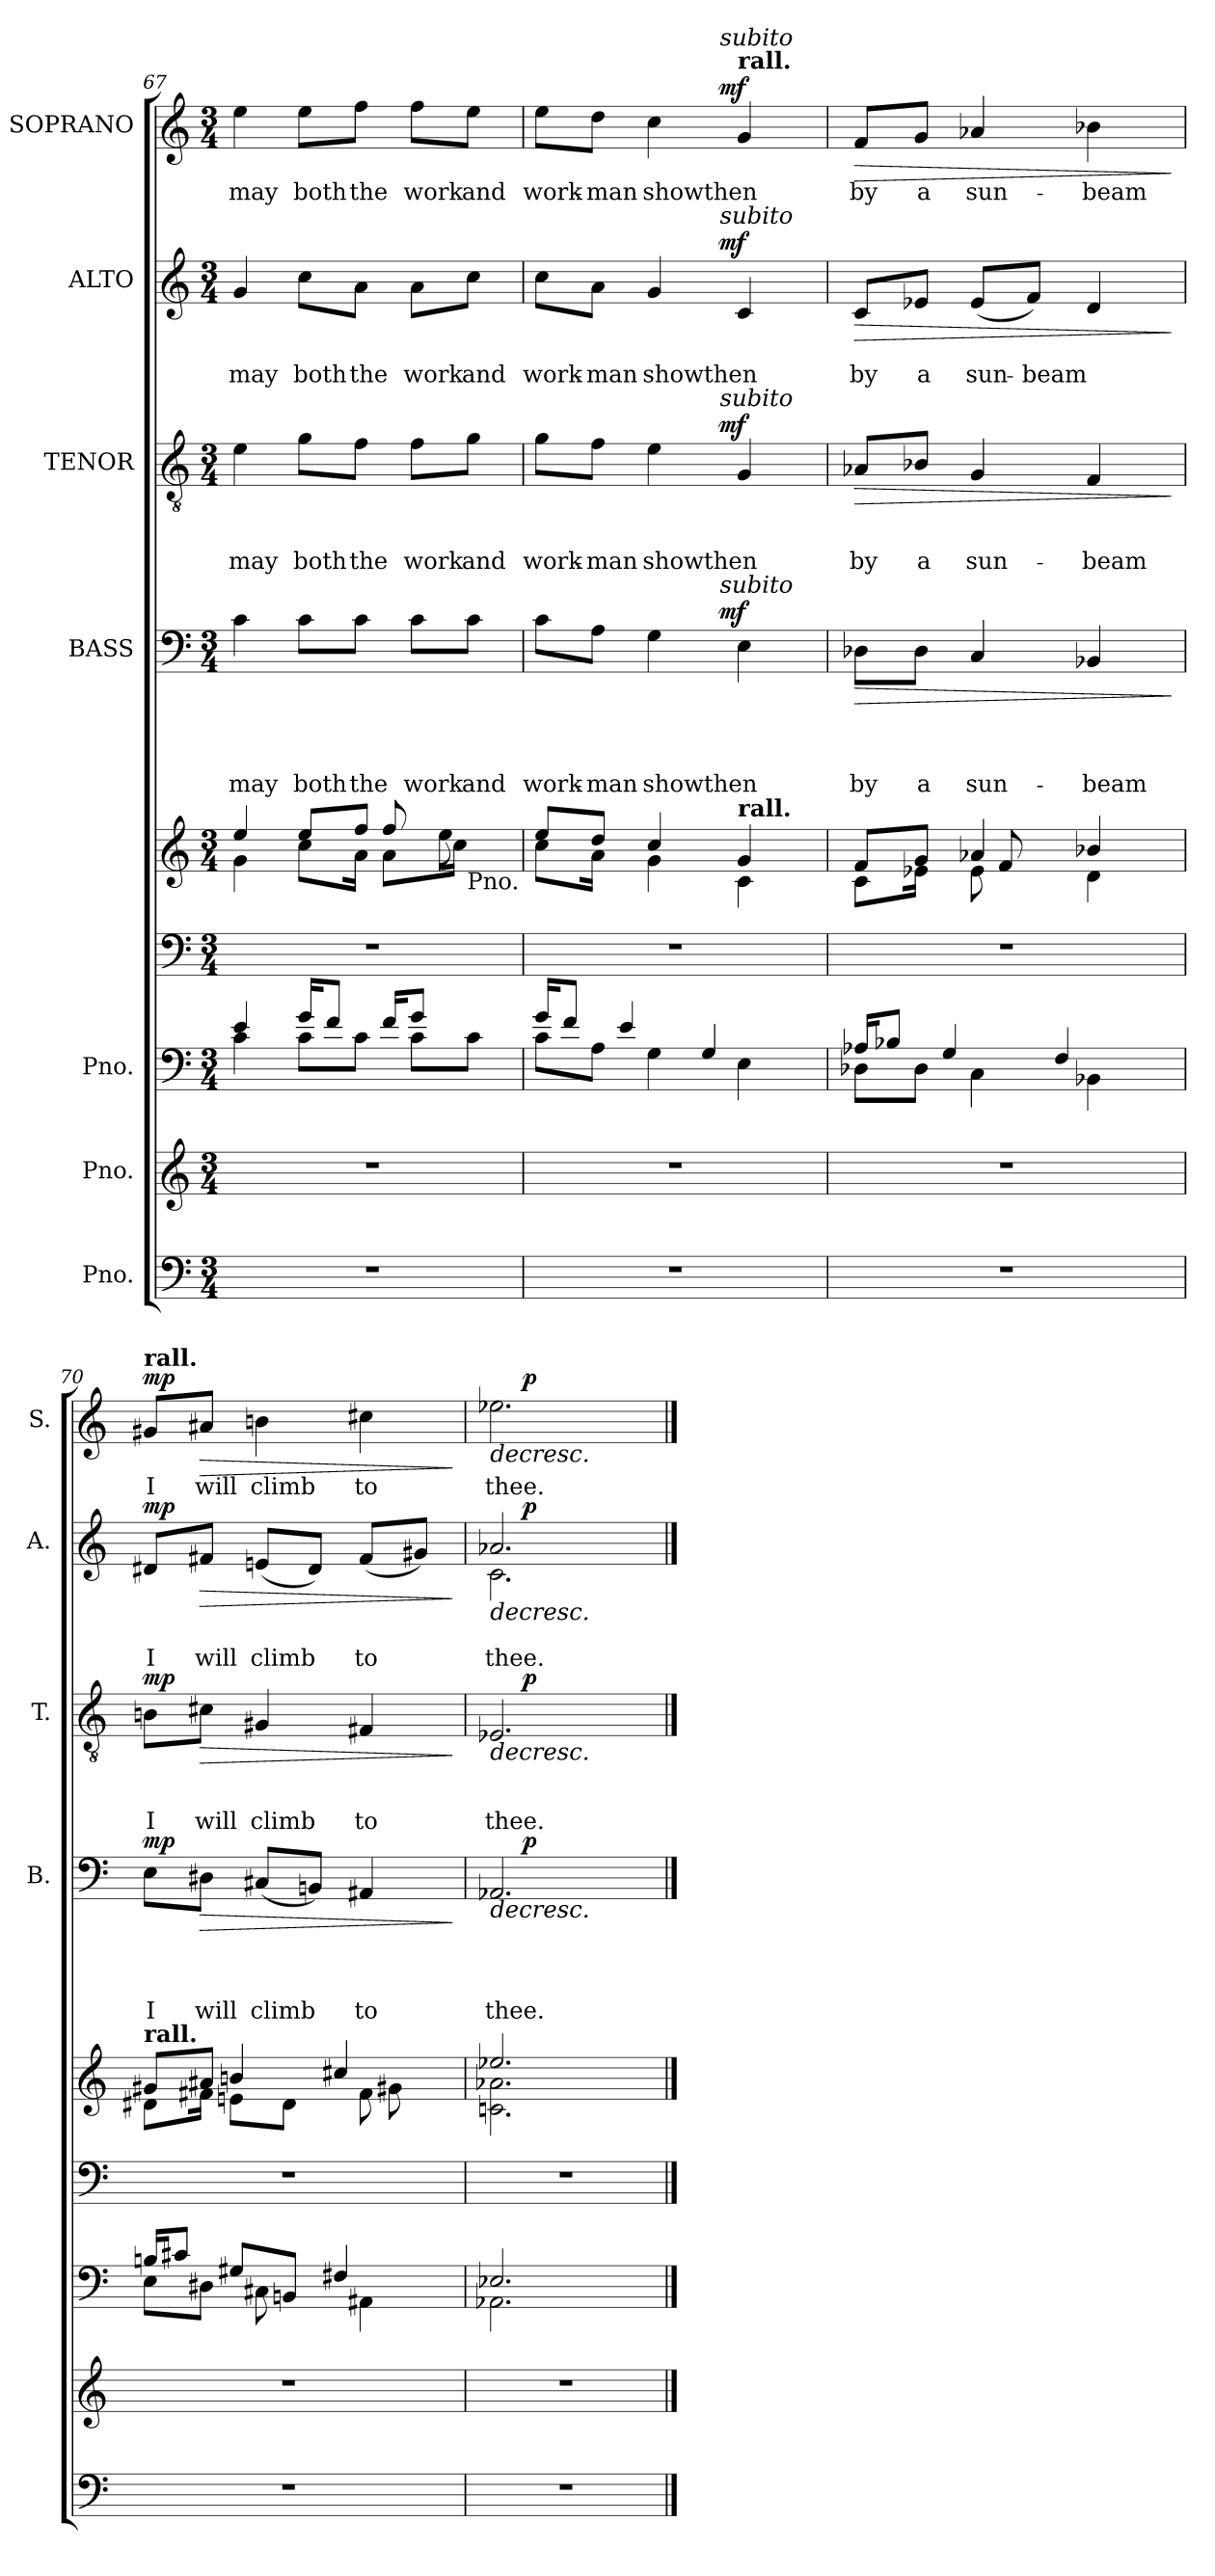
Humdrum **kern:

**kern	**kern	**kern	**kern	**kern	**kern	**text	**text	**text	**text	**dynam	**kern	**text	**text	**text	**dynam	**kern	**text	**text	**dynam	**kern	**text	**dynam
*part9	*part8	*part7	*part6	*part5	*part4	*part4	*part4	*part4	*part4	*part4	*part3	*part3	*part3	*part3	*part3	*part2	*part2	*part2	*part2	*part1	*part1	*part1
*staff9	*staff8	*staff7	*staff6	*staff5	*staff4	*staff4	*staff4	*staff4	*staff4	*staff4	*staff3	*staff3	*staff3	*staff3	*staff3	*staff2	*staff2	*staff2	*staff2	*staff1	*staff1	*staff1
*I"Pno.	*I"Pno.	*I"Pno.	*	*	*I"BASS	*	*	*	*	*	*I"TENOR	*	*	*	*	*I"ALTO	*	*	*	*I"SOPRANO	*	*
*	*	*	*	*	*I'B.	*	*	*	*	*	*I'T.	*	*	*	*	*I'A.	*	*	*	*I'S.	*	*
!!LO:PB:g=z
*clefF4	*clefG2	*clefF4	*clefF4	*clefG2	*clefF4	*	*	*	*	*	*clefGv2	*	*	*	*	*clefG2	*	*	*	*clefG2	*	*
*k[]	*k[]	*k[]	*k[]	*k[]	*k[]	*	*	*	*	*	*k[]	*	*	*	*	*k[]	*	*	*	*k[]	*	*
*C:	*C:	*C:	*C:	*C:	*C:	*	*	*	*	*	*C:	*	*	*	*	*C:	*	*	*	*C:	*	*
*M3/4	*M3/4	*M3/4	*M3/4	*M3/4	*M3/4	*	*	*	*	*	*M3/4	*	*	*	*	*M3/4	*	*	*	*M3/4	*	*
=67	=67	=67	=67	=67	=67	=67	=67	=67	=67	=67	=67	=67	=67	=67	=67	=67	=67	=67	=67	=67	=67	=67
*	*	*^	*	*^	*	*	*	*	*	*	*	*	*	*	*	*	*	*	*	*	*	*
*	*	*	*	*	*	*^	*	*	*	*	*	*	*	*	*	*	*	*	*	*	*	*	*	*
*	*	*	*	*	*	*	*^	*	*	*	*	*	*	*	*	*	*	*	*	*	*	*	*	*	*
!	!	!	!	!	!	!	!	!	!	!	!	!	!LO:LY:b	!	!	!	!	!LO:LY:b	!	!	!	!LO:LY:b	!	!	!LO:LY:b	!
2.r	2.r	4e/	4c\	2.r	4ee/	4g\	2ryy	4..ryy	4c\	.	.	.	may	.	4e\	.	.	may	.	4g/	.	may	.	4ee\	may	.
!	!	!	!	!	!	!	!	!	!	!	!	!	!LO:LY:b	!	!	!	!	!LO:LY:b	!	!	!	!LO:LY:b	!	!	!LO:LY:b	!
.	.	16g/KL	8c\L	.	8cc\L	8ee/L	.	.	8c\L	.	.	.	both	.	8g\L	.	.	both	.	8cc\L	.	both	.	8ee\L	both	.
.	.	8f/J	.	.	.	.	.	.	.	.	.	.	.	.	.	.	.	.	.	.	.	.	.	.	.	.
!	!	!	!	!	!	!	!	!	!	!	!	!	!LO:LY:b	!	!	!	!	!LO:LY:b	!	!	!	!LO:LY:b	!	!	!LO:LY:b	!
.	.	.	8c\J	.	16a\Jk	8ff/J	.	.	8c\J	.	.	.	the	.	8f\J	.	.	the	.	8a\J	.	the	.	8ff\J	the	.
.	.	16f/KL	.	.	8ff/	.	.	8a\L	.	.	.	.	.	.	.	.	.	.	.	.	.	.	.	.	.	.
!	!	!	!	!	!	!	!	!	!	!	!	!	!LO:LY:b	!	!	!	!	!LO:LY:b	!	!	!	!LO:LY:b	!	!	!LO:LY:b	!
.	.	8g/J	8c\L	.	.	16ryy	16ryy	.	8c\L	.	.	.	work	.	8f\L	.	.	work	.	8a\L	.	work	.	8ff\L	work	.
.	.	.	.	.	16ryy	8.ryy	8ee\	16cc\Jk	.	.	.	.	.	.	.	.	.	.	.	.	.	.	.	.	.	.
!	!	!	!	!	!LO:TX:b:t=Pno.	!	!	!	!	!	!	!	!	!	!	!	!	!	!	!	!	!	!	!	!	!
!	!	!	!	!	!	!	!	!	!	!	!	!	!LO:LY:b	!	!	!	!	!LO:LY:b	!	!	!	!LO:LY:b	!	!	!LO:LY:b	!
.	.	8ryy	8c\J	.	16ryy	.	.	16ryy	8c\J	.	.	.	and	.	8g\J	.	.	and	.	8cc\J	.	and	.	8ee\J	and	.
.	.	.	.	.	16ryy	.	16ryy	16ryy	.	.	.	.	.	.	.	.	.	.	.	.	.	.	.	.	.	.
=68	=68	=68	=68	=68	=68	=68	=68	=68	=68	=68	=68	=68	=68	=68	=68	=68	=68	=68	=68	=68	=68	=68	=68	=68	=68	=68
!	!	!	!	!	!	!	!	!	!	!	!	!	!LO:LY:b	!	!	!	!	!LO:LY:b	!	!	!	!LO:LY:b	!	!	!LO:LY:b	!
*	*	*	*	*	*	*v	*v	*v	*^	*	*	*	*	*	*^	*	*	*	*	*^	*	*	*	*^	*	*
2.r	2.r	16g/KL	8c\L	2.r	8ee/L	8cc\L	8c\L	4...ryy	.	.	.	work-	.	8g\L	4...ryy	.	.	work-	.	8cc\L	4...ryy	.	work-	.	8ee\L	4...ryy	work-	.
.	.	8f/J	.	.	.	.	.	.	.	.	.	.	.	.	.	.	.	.	.	.	.	.	.	.	.	.	.	.
!	!	!	!	!	!	!	!	!	!	!	!	!LO:LY:b:rj	!	!	!	!	!	!LO:LY:b:rj	!	!	!	!	!LO:LY:b:rj	!	!	!	!LO:LY:b:rj	!
.	.	.	8A\J	.	8dd/J	16a\Jk	8A\J	.	.	.	.	-man	.	8f\J	.	.	.	-man	.	8a\J	.	.	-man	.	8dd\J	.	-man	.
.	.	4e/	.	.	.	16ryy	.	.	.	.	.	.	.	.	.	.	.	.	.	.	.	.	.	.	.	.	.	.
!	!	!	!	!	!	!	!	!	!	!	!	!LO:LY:b	!	!	!	!	!	!LO:LY:b	!	!	!	!	!LO:LY:b	!	!	!	!LO:LY:b	!
.	.	.	4G\	.	4cc/	4g\	4G\	.	.	.	.	showthen	.	4e\	.	.	.	showthen	.	4g/	.	.	showthen	.	4cc\	.	showthen	.
.	.	4G/	.	.	.	.	.	.	.	.	.	.	.	.	.	.	.	.	.	.	.	.	.	.	.	.	.	.
!	!	!	!	!	!	!	!	!	!	!	!	!	!	!	!	!	!	!	!	!	!	!	!	!	!	!LO:TX:a:i:t=subito	!	!
!	!	!	!	!	!	!	!	!	!	!	!	!	!	!	!	!	!	!	!	!	!LO:TX:a:i:t=subito	!	!	!	!	!	!	!
!	!	!	!	!	!	!	!	!	!	!	!	!	!	!	!LO:TX:a:i:t=subito	!	!	!	!	!	!	!	!	!	!	!	!	!
!	!	!	!	!	!	!	!	!LO:TX:a:i:t=subito	!	!	!	!	!	!	!	!	!	!	!	!	!	!	!	!	!	!	!	!
!	!	!	!	!	!	!	!	!	!	!	!	!	!LO:DY:a	!	!	!	!	!	!LO:DY:a	!	!	!	!	!LO:DY:a	!	!	!	!LO:DY:a
.	.	.	.	.	.	.	.	4ryy	.	.	.	.	mf	.	4ryy	.	.	.	mf	.	4ryy	.	.	mf	.	4ryy	.	mf
!	!	!	!	!	!	!	!	!	!	!	!	!	!	!	!	!	!	!	!	!	!	!	!	!	!LO:TX:a:B:t=rall.	!	!	!
!	!	!	!	!	!LO:TX:a:B:t=rall.	!	!	!	!	!	!	!	!	!	!	!	!	!	!	!	!	!	!	!	!	!	!	!
.	.	.	4E\	.	4g/	4c\	4E\	.	.	.	.	.	.	4G/	.	.	.	.	.	4c/	.	.	.	.	4g/	.	.	.
.	.	16ryy	.	.	.	.	.	.	.	.	.	.	.	.	.	.	.	.	.	.	.	.	.	.	.	.	.	.
.	.	.	.	.	.	.	.	32ryy	.	.	.	.	.	.	32ryy	.	.	.	.	.	32ryy	.	.	.	.	32ryy	.	.
=69	=69	=69	=69	=69	=69	=69	=69	=69	=69	=69	=69	=69	=69	=69	=69	=69	=69	=69	=69	=69	=69	=69	=69	=69	=69	=69	=69	=69
*	*	*	*	*	*^	*^	*	*	*	*	*	*	*	*	*	*	*	*	*	*	*	*	*	*	*	*	*	*
!	!	!	!	!	!	!	!	!	!	!	!	!	!	!LO:LY:b	!LO:HP:b	!	!	!	!	!LO:LY:b	!LO:HP:b	!	!	!	!LO:LY:b	!LO:HP:b	!	!	!LO:LY:b	!LO:HP:b
*	*	*	*	*	*	*	*	*	*v	*v	*	*	*	*	*	*	*	*	*	*	*	*v	*v	*	*	*	*v	*v	*	*
*	*	*	*	*	*	*	*	*	*	*	*	*	*	*	*v	*v	*	*	*	*	*	*	*	*	*	*	*
2.r	2.r	16A-X/KL	8D-X\L	2.r	8ryy	8f/L	8c\L	4ryy	8D-X\L	.	.	.	by	>	8A-X/L	.	.	by	>	8c/L	.	by	>	8f/L	by	>
.	.	8B-X/J	.	.	.	.	.	.	.	.	.	.	.	.	.	.	.	.	.	.	.	.	.	.	.	.
!	!	!	!	!	!	!	!	!	!	!	!	!	!LO:LY:b	!	!	!	!	!LO:LY:b	!	!	!	!LO:LY:b	!	!	!LO:LY:b	!
.	.	.	8D-\J	.	2ryy	8g/J	16e-X\Jk	.	8D-\J	.	.	.	a	.	8B-X/J	.	.	a	.	8e-X/J	.	a	.	8g/J	a	.
.	.	4G/	.	.	.	.	16ryy	.	.	.	.	.	.	.	.	.	.	.	.	.	.	.	.	.	.	.
!	!	!	!	!	!	!	!	!	!	!	!	!	!LO:LY:b	!	!	!	!	!LO:LY:b	!	!	!	!LO:LY:b	!	!	!LO:LY:b	!
.	.	.	4C\	.	.	8e-\	4a-X/	16ryy	4C/	.	.	.	sun-	.	4G/	.	.	sun-	.	(<8e-/L	.	sun-	.	4a-X/	sun-	.
.	.	.	.	.	.	.	.	8f/	.	.	.	.	.	.	.	.	.	.	.	.	.	.	.	.	.	.
!	!	!	!	!	!	!	!	!	!	!	!	!	!	!	!	!	!	!	!	!	!	!LO:LY:b	!	!	!	!
.	.	.	.	.	.	4.ryy	.	.	.	.	.	.	.	.	.	.	.	.	.	8f/J)	.	-beam	.	.	.	.
.	.	4F/	.	.	.	.	.	16ryy	.	.	.	.	.	.	.	.	.	.	.	.	.	.	.	.	.	.
!	!	!	!	!	!	!	!	!	!	!	!	!	!LO:LY:b	!	!	!	!	!LO:LY:b	!	!	!	!	!	!	!LO:LY:b	!
.	.	.	4BB-X\	.	.	.	4d\	4b-X/	4BB-X/	.	.	.	-beam	.	4F/	.	.	-beam	.	4d/	.	.	.	4b-X\	-beam	.
.	.	.	.	.	8ryy	.	.	.	.	.	.	.	.	.	.	.	.	.	.	.	.	.	.	.	.	.
.	.	16ryy	.	.	.	.	.	.	.	.	.	.	.	.	.	.	.	.	.	.	.	.	.	.	.	.
*	*	*v	*v	*	*v	*v	*v	*v	*	*	*	*	*	*	*	*	*	*	*	*	*	*	*	*	*	*
.	.	.	.	.	.	.	.	.	.	]	.	.	.	.	]	.	.	.	]	.	.	]
=70	=70	=70	=70	=70	=70	=70	=70	=70	=70	=70	=70	=70	=70	=70	=70	=70	=70	=70	=70	=70	=70	=70
*	*	*^	*	*^	*	*	*	*	*	*	*	*	*	*	*	*	*	*	*	*	*	*
*	*	*	*^	*	*	*^	*	*	*	*	*	*	*	*	*	*	*	*	*	*	*	*	*	*
*	*	*	*	*	*	*	*	*^	*	*	*	*	*	*	*	*	*	*	*	*	*	*	*	*	*	*
!	!	!	!	!	!	!	!	!	!	!	!	!	!	!	!	!	!	!	!	!	!	!	!	!	!LO:TX:a:B:t=rall.	!	!
!	!	!	!	!	!	!LO:TX:a:B:t=rall.	!	!	!	!	!	!	!	!	!	!	!	!	!	!	!	!	!	!	!	!	!
!	!	!	!	!	!	!	!	!	!	!	!	!	!	!LO:LY:b	!LO:DY:a	!	!	!	!LO:LY:b	!LO:DY:a	!	!	!LO:LY:b	!LO:DY:a	!	!LO:LY:b	!LO:DY:a
2.r	2.r	16Bn/KL	8E\L	2ryy	2.r	8g#X/L	8d#X\L	8.ryy	2ryy	8E\L	.	.	.	I	mp	8Bn\L	.	.	I	mp	8d#X/L	.	I	mp	8g#X/L	I	mp
.	.	8c#X/J	.	.	.	.	.	.	.	.	.	.	.	.	.	.	.	.	.	.	.	.	.	.	.	.	.
!	!	!	!	!	!	!	!	!	!	!	!	!	!	!LO:LY:b	!LO:HP:b	!	!	!	!LO:LY:b	!LO:HP:b	!	!	!LO:LY:b	!LO:HP:b	!	!LO:LY:b	!LO:HP:b
.	.	.	8D#X\J	.	.	8a#X/J	16f#X\Jk	.	.	8D#X\J	.	.	.	will	>	8c#X\J	.	.	will	>	8f#X/J	.	will	>	8a#X/J	will	>
.	.	8G#X/L	.	.	.	.	4bn/	8en\L	.	.	.	.	.	.	.	.	.	.	.	.	.	.	.	.	.	.	.
!	!	!	!	!	!	!	!	!	!	!	!	!	!	!LO:LY:b	!	!	!	!	!LO:LY:b	!	!	!	!LO:LY:b	!	!	!LO:LY:b	!
.	.	.	8C#X\	.	.	16ryy	.	.	.	(<8C#X/L	.	.	.	climb	.	4G#X/	.	.	climb	.	(<8en/L	.	climb	.	4bn\	climb	.
.	.	8BBn/J	.	.	.	4..ryy	.	8d#\J	.	.	.	.	.	.	.	.	.	.	.	.	.	.	.	.	.	.	.
.	.	.	4.ryy	.	.	.	.	.	.	8BBn/J)	.	.	.	.	.	.	.	.	.	.	8d#/J)	.	.	.	.	.	.
.	.	4F#X/	.	.	.	.	8ryy	4cc#X/	.	.	.	.	.	.	.	.	.	.	.	.	.	.	.	.	.	.	.
!	!	!	!	!	!	!	!	!	!	!	!	!	!	!LO:LY:b	!	!	!	!	!LO:LY:b	!	!	!	!LO:LY:b	!	!	!LO:LY:b	!
.	.	.	.	4AA#X\	.	.	.	.	8f#\	4AA#X/	.	.	.	to	.	4F#X/	.	.	to	.	(<8f#/L	.	to	.	4cc#X\	to	.
.	.	.	.	.	.	.	8g#X\	.	.	.	.	.	.	.	.	.	.	.	.	.	.	.	.	.	.	.	.
.	.	.	.	.	.	.	.	.	16ryy	.	.	.	.	.	.	.	.	.	.	.	8g#X/J)	.	.	.	.	.	.
.	.	16ryy	.	.	.	.	16ryy	16ryy	16ryy	.	.	.	.	.	.	.	.	.	.	.	.	.	.	.	.	.	.
*	*	*v	*v	*v	*	*v	*v	*v	*v	*	*	*	*	*	*	*	*	*	*	*	*	*	*	*	*	*	*
.	.	.	.	.	.	.	.	.	.	]	.	.	.	.	]	.	.	.	]	.	.	]
=71	=71	=71	=71	=71	=71	=71	=71	=71	=71	=71	=71	=71	=71	=71	=71	=71	=71	=71	=71	=71	=71	=71
*	*	*^	*	*^	*	*	*	*	*	*	*	*	*	*	*	*	*	*	*	*	*	*
!	!	!	!	!	!	!	!	!	!	!	!LO:LY:b	!LO:HP:b	!	!	!	!LO:LY:b	!LO:HP:b	!	!	!LO:LY:b	!LO:HP:b	!	!LO:LY:b	!LO:HP:b
*	*	*	*	*	*	*	*^	*	*	*	*	*	*^	*	*	*	*	*^	*	*	*	*^	*	*
*	*	*	*	*	*	*	*	*	*	*	*	*	*	*	*	*	*	*	*	*	*^	*	*	*	*	*	*	*
2.r	2.r	2.E-X/	2.AA-X\	2.r	2.ee-X/	2.cn\ 2.a-X\	2.AA-X/	16.ryy	.	.	.	thee.	>	2.E-X/	16.ryy	.	.	thee.	>	2.a-X/	2.c\	16.ryy	.	thee.	>	2.ee-X\	16.ryy	thee.	>
!	!	!	!	!	!	!	!	!	!	!	!	!	!LO:DY:a	!	!	!	!	!	!LO:DY:a	!	!	!	!	!	!LO:DY:a	!	!	!	!LO:DY:a
.	.	.	.	.	.	.	.	2ryy	.	.	.	.	p	.	2ryy	.	.	.	p	.	.	2ryy	.	.	p	.	2ryy	.	p
.	.	.	.	.	.	.	.	8ryy	.	.	.	.	.	.	8ryy	.	.	.	.	.	.	8ryy	.	.	.	.	8ryy	.	.
.	.	.	.	.	.	.	.	32ryy	.	.	.	.	.	.	32ryy	.	.	.	.	.	.	32ryy	.	.	.	.	32ryy	.	.
*	*	*v	*v	*	*v	*v	*	*	*	*	*	*	*	*	*	*	*	*	*	*	*	*	*	*	*	*	*	*	*
.	.	.	.	.	.	.	.	.	.	.	]	.	.	.	.	.	]	.	.	.	.	.	]	.	.	.	]
*	*	*	*	*	*v	*v	*	*	*	*	*	*	*	*	*	*	*	*v	*v	*v	*	*	*	*v	*v	*	*
*	*	*	*	*	*	*	*	*	*	*	*v	*v	*	*	*	*	*	*	*	*	*	*	*
==	==	==	==	==	==	==	==	==	==	==	==	==	==	==	==	==	==	==	==	==	==	==
*-	*-	*-	*-	*-	*-	*-	*-	*-	*-	*-	*-	*-	*-	*-	*-	*-	*-	*-	*-	*-	*-	*-
